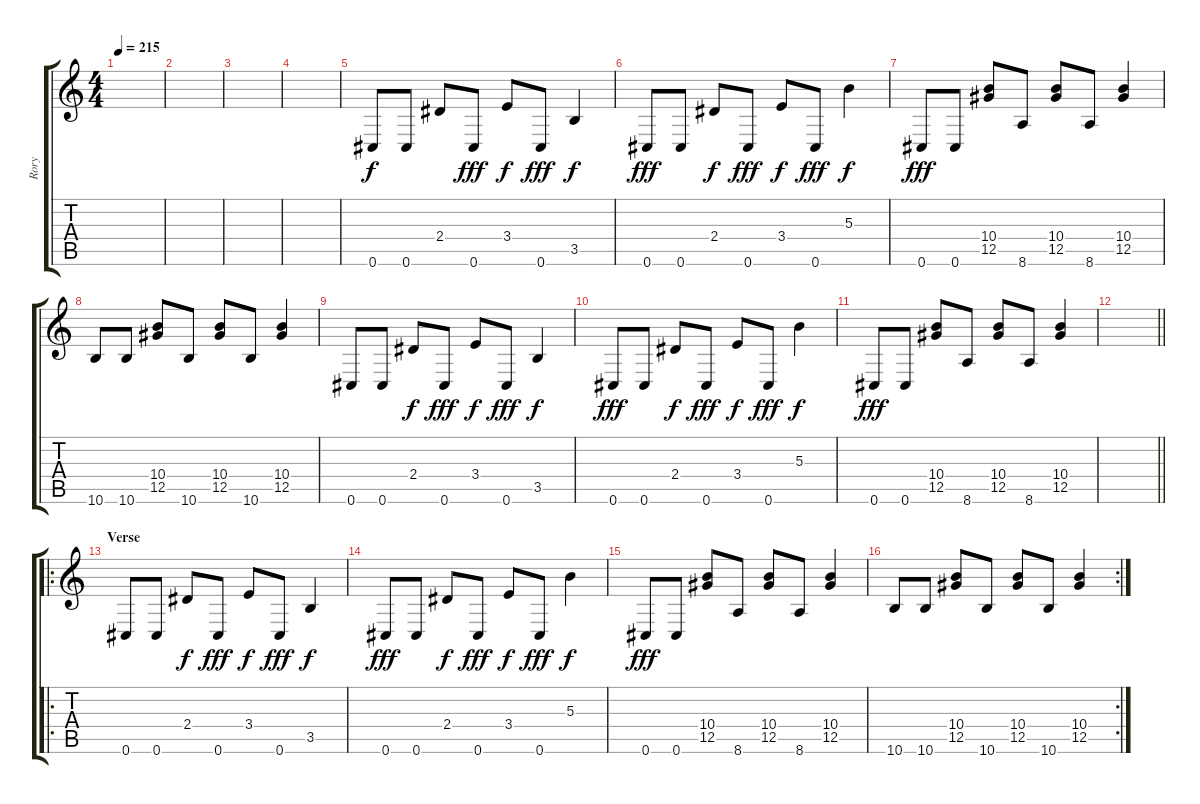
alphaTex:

\track ("Rory" "Rory") {instrument distortionguitar}
\staff {score tabs}
\tuning (Eb4 Bb3 Gb3 Db3 Ab2 Db2) {hide}
\ts (4 4)
\tempo 215
\clef g2
\ks c
|
|
|
|
0.6.8 0.6.8 2.4.8{dy f} 0.6.8{dy fff} 3.4.8{dy f} 0.6.8{dy fff} 3.5.4{dy f} |
0.6.8{dy fff} 0.6.8 2.4.8{dy f} 0.6.8{dy fff} 3.4.8{dy f} 0.6.8{dy fff} 5.3.4{dy f} |
0.6.8{dy fff} 0.6.8 (10.4 12.5).8 8.6.8 (10.4 12.5).8 8.6.8 (10.4 12.5).4 |
10.6.8 10.6.8 (10.4 12.5).8 10.6.8 (10.4 12.5).8 10.6.8 (10.4 12.5).4 |
0.6.8 0.6.8 2.4.8{dy f} 0.6.8{dy fff} 3.4.8{dy f} 0.6.8{dy fff} 3.5.4{dy f} |
0.6.8{dy fff} 0.6.8 2.4.8{dy f} 0.6.8{dy fff} 3.4.8{dy f} 0.6.8{dy fff} 5.3.4{dy f} |
0.6.8{dy fff} 0.6.8 (10.4 12.5).8 8.6.8 (10.4 12.5).8 8.6.8 (10.4 12.5).4 |
\barLineRight lightlight
|
\ro
\section ("" "Verse")
0.6.8 0.6.8 2.4.8{dy f} 0.6.8{dy fff} 3.4.8{dy f} 0.6.8{dy fff} 3.5.4{dy f} |
0.6.8{dy fff} 0.6.8 2.4.8{dy f} 0.6.8{dy fff} 3.4.8{dy f} 0.6.8{dy fff} 5.3.4{dy f} |
0.6.8{dy fff} 0.6.8 (10.4 12.5).8 8.6.8 (10.4 12.5).8 8.6.8 (10.4 12.5).4 |
\rc 2
10.6.8 10.6.8 (10.4 12.5).8 10.6.8 (10.4 12.5).8 10.6.8 (10.4 12.5).4
